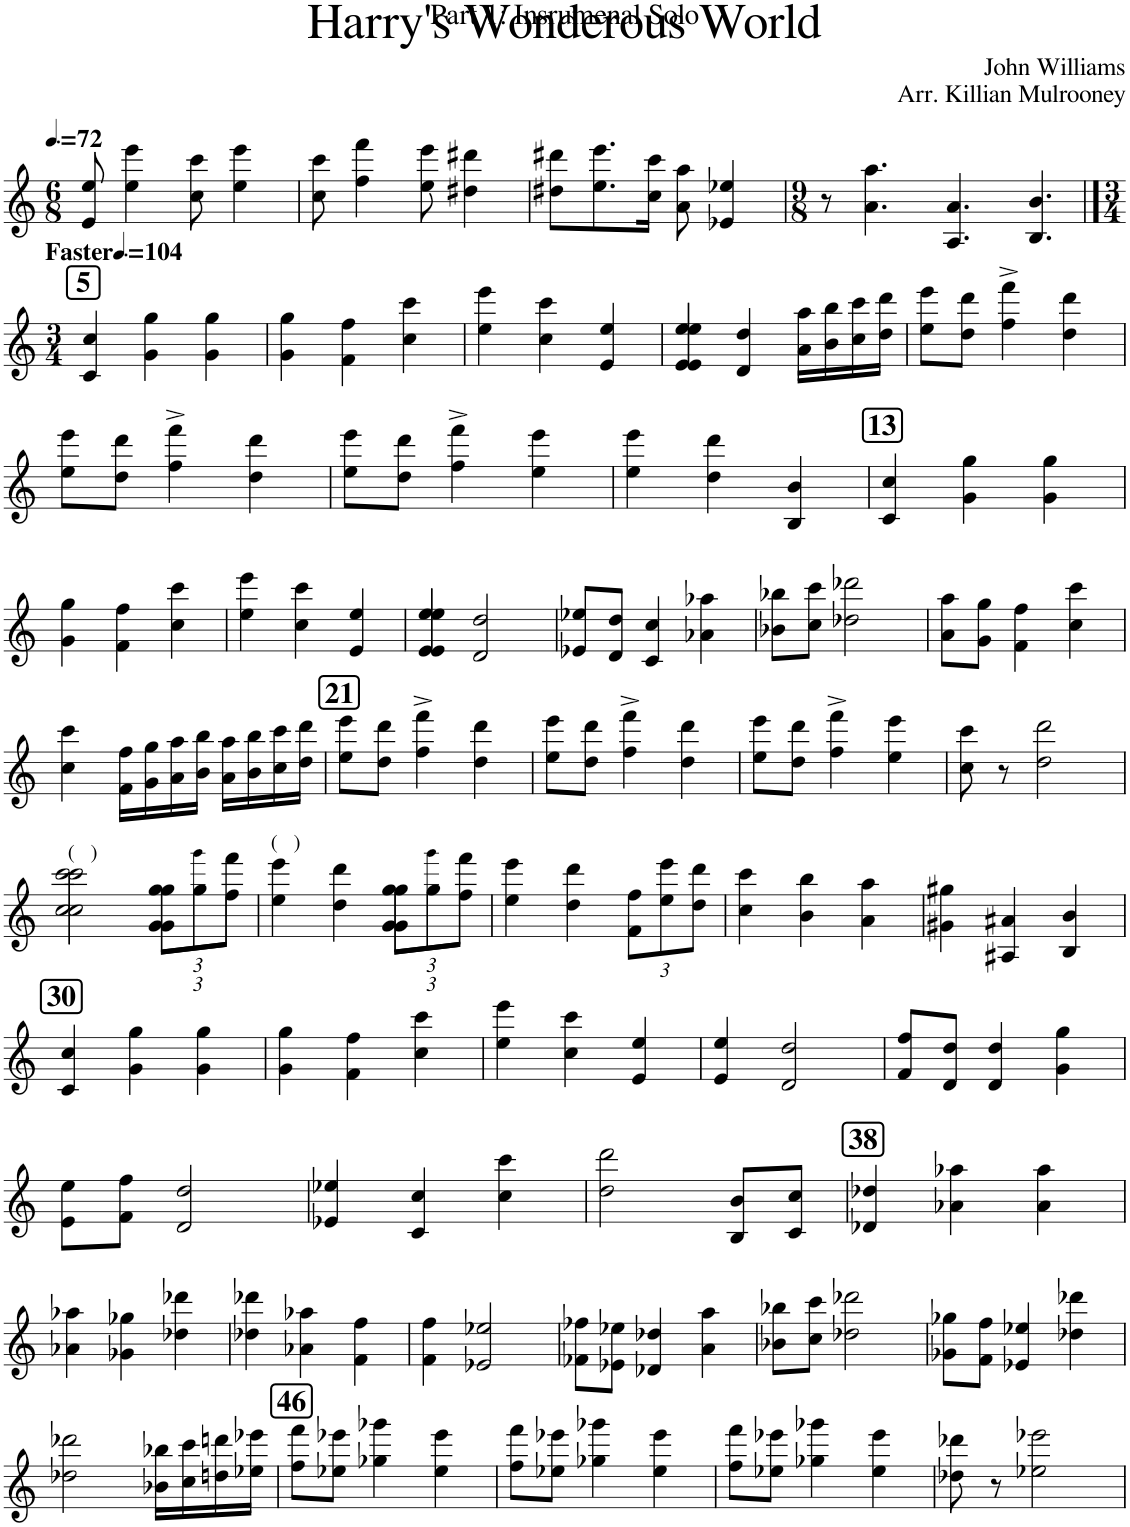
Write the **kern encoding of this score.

**kern
*part1
*staff1
*I"Piano
*I'Pno
*clefG2
*k[]
*M6/8
*MM108
=1
8e/ 8ee/
4ee\ 4eee\
8cc\ 8ccc\
4ee\ 4eee\
=2
8cc\ 8ccc\
4ff\ 4fff\
8ee\ 8eee\
4dd#X\ 4ddd#X\
=3
8dd#X\ 8ddd#X\L
8.ee\ 8.eee\
16cc\ 16ccc\Jk
8a\ 8aa\
4e-X/ 4ee-X/
=4
*M9/8
8r
4.a\ 4.aa\
4.A/ 4.a/
[4B/ [4b/
8ryy
!!LO:LB:g=z
==5
*M3/4
*MM156
!LO:TX:a:B:t=Faster
!LO:TX:a:B:t=5
4c/ 4cc/
8B/] 8b/]
4g\ 4gg\
4g\ 4gg\
=6
4g\ 4gg\
4f\ 4ff\
4cc\ 4ccc\
=7
4ee\ 4eee\
4cc\ 4ccc\
4e/ 4ee/
=8
*^
4e/ 4ee/	4e/ 4ee/
4d/ 4dd/	2ryy
16a\ 16aa\LL	.
16b\ 16bb\	.
16cc\ 16ccc\	.
16dd\ 16ddd\JJ	.
*v	*v
=9
8ee\ 8eee\L
8dd\ 8ddd\J
4ff\^ 4fff\^
4dd\ 4ddd\
!!LO:LB:g=z
=10
8ee\ 8eee\L
8dd\ 8ddd\J
4ff\^ 4fff\^
4dd\ 4ddd\
=11
8ee\ 8eee\L
8dd\ 8ddd\J
4ff\^ 4fff\^
4ee\ 4eee\
=12
4ee\ 4eee\
4dd\ 4ddd\
4B/ 4b/
=13
!LO:TX:a:B:t=13
4c/ 4cc/
4g\ 4gg\
4g\ 4gg\
!!LO:LB:g=z
=14
4g\ 4gg\
4f\ 4ff\
4cc\ 4ccc\
=15
4ee\ 4eee\
4cc\ 4ccc\
4e/ 4ee/
=16
*^
4e/ 4ee/	4e/ 4ee/
2d/ 2dd/	2ryy
*v	*v
=17
8e-X/ 8ee-X/L
8d/ 8dd/J
4c/ 4cc/
4a-X\ 4aa-X\
=18
8b-X\ 8bb-X\L
8cc\ 8ccc\J
2dd-X\ 2ddd-X\
=19
8a\ 8aa\L
8g\ 8gg\J
4f\ 4ff\
4cc\ 4ccc\
!!LO:LB:g=z
=20
4cc\ 4ccc\
16f\ 16ff\LL
16g\ 16gg\
16a\ 16aa\
16b\ 16bb\JJ
16a\ 16aa\LL
16b\ 16bb\
16cc\ 16ccc\
16dd\ 16ddd\JJ
=21
!LO:TX:a:B:t=21
8ee\ 8eee\L
8dd\ 8ddd\J
4ff\^ 4fff\^
4dd\ 4ddd\
=22
8ee\ 8eee\L
8dd\ 8ddd\J
4ff\^ 4fff\^
4dd\ 4ddd\
=23
8ee\ 8eee\L
8dd\ 8ddd\J
4ff\^ 4fff\^
4ee\ 4eee\
=24
8cc\ 8ccc\
8r
2dd\ 2ddd\
!!LO:LB:g=z
=25
*^
!LO:TX:a:t=(   )	!
2cc\ 2ccc\	2cc\ 2ccc\
*Xbrackettup	*
12g\ 12gg\L	12g\ 12gg\L
12gg\	12ggg!\
12fff\J	12ff\J
=26	=26
!LO:TX:a:t=(   )	!
4ee\ 4eee\	2ryy
4dd\ 4ddd\	.
12g\ 12gg\L	12g\ 12gg\L
12gg\	12ggg!\
12fff\J	12ff\J
*v	*v
=27
4ee\ 4eee\
4dd\ 4ddd\
12f\ 12ff\L
12ee\ 12eee\
12dd\ 12ddd\J
=28
4cc\ 4ccc\
4b\ 4bb\
4a\ 4aa\
=29
4g#X\ 4gg#X\
4A#X/ 4a#X/
4B/ 4b/
!!LO:LB:g=z
=30
!LO:TX:a:B:t=30
4c/ 4cc/
4g\ 4gg\
4g\ 4gg\
=31
4g\ 4gg\
4f\ 4ff\
4cc\ 4ccc\
=32
4ee\ 4eee\
4cc\ 4ccc\
4e/ 4ee/
=33
4e/ 4ee/
2d/ 2dd/
=34
8f/ 8ff/L
8d/ 8dd/J
4d/ 4dd/
4g\ 4gg\
!!LO:LB:g=z
=35
8e\ 8ee\L
8f\ 8ff\J
2d/ 2dd/
=36
4e-X/ 4ee-X/
4c/ 4cc/
4cc\ 4ccc\
=37
2dd\ 2ddd\
8B/ 8b/L
8c/ 8cc/J
=38
!LO:TX:a:B:t=38
4d-X/ 4dd-X/
4a-X\ 4aa-X\
4a-\ 4aa-\
!!LO:LB:g=z
=39
4a-X\ 4aa-X\
4g-X\ 4gg-X\
4dd-X\ 4ddd-X\
=40
4dd-X\ 4ddd-X\
4a-X\ 4aa-X\
4f\ 4ff\
=41
4f\ 4ff\
2e-X/ 2ee-X/
=42
8f-X\ 8ff-X\L
8e-X\ 8ee-X\J
4d-X/ 4dd-X/
4a\ 4aa\
=43
8b-X\ 8bb-X\L
8cc\ 8ccc\J
2dd-X\ 2ddd-X\
=44
8g-X\ 8gg-X\L
8f\ 8ff\J
4e-X/ 4ee-X/
4dd-X\ 4ddd-X\
!!LO:LB:g=z
=45
2dd-X\ 2ddd-X\
16b-X\ 16bb-X\LL
16cc\ 16ccc\
16ddn\ 16dddn\
16ee-X\ 16eee-X\JJ
=46
!LO:TX:a:B:t=46
8ff\ 8fff\L
8ee-X\ 8eee-X\J
4gg-X\ 4ggg-X\
4ee-\ 4eee-\
=47
8ff\ 8fff\L
8ee-X\ 8eee-X\J
4gg-X\ 4ggg-X\
4ee-\ 4eee-\
=48
8ff\ 8fff\L
8ee-X\ 8eee-X\J
4gg-X\ 4ggg-X\
4ee-\ 4eee-\
=49
8dd-X\ 8ddd-X\
8r
2ee-X\ 2eee-X\
=
*-
